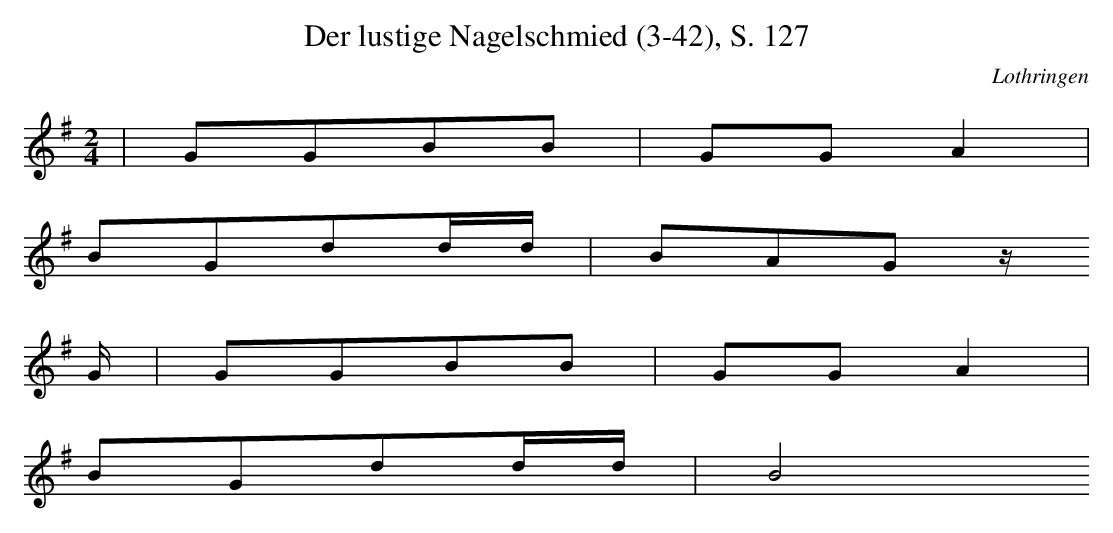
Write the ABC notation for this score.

X:1
T: Der lustige Nagelschmied (3-42), S. 127
O: Lothringen
M: 2/4
L: 1/16
K: G
 | G2G2B2B2 | G2G2A4 |
B2G2d2dd | B2A2G2z
G | G2G2B2B2 | G2G2A4 |
B2G2d2dd | B8
